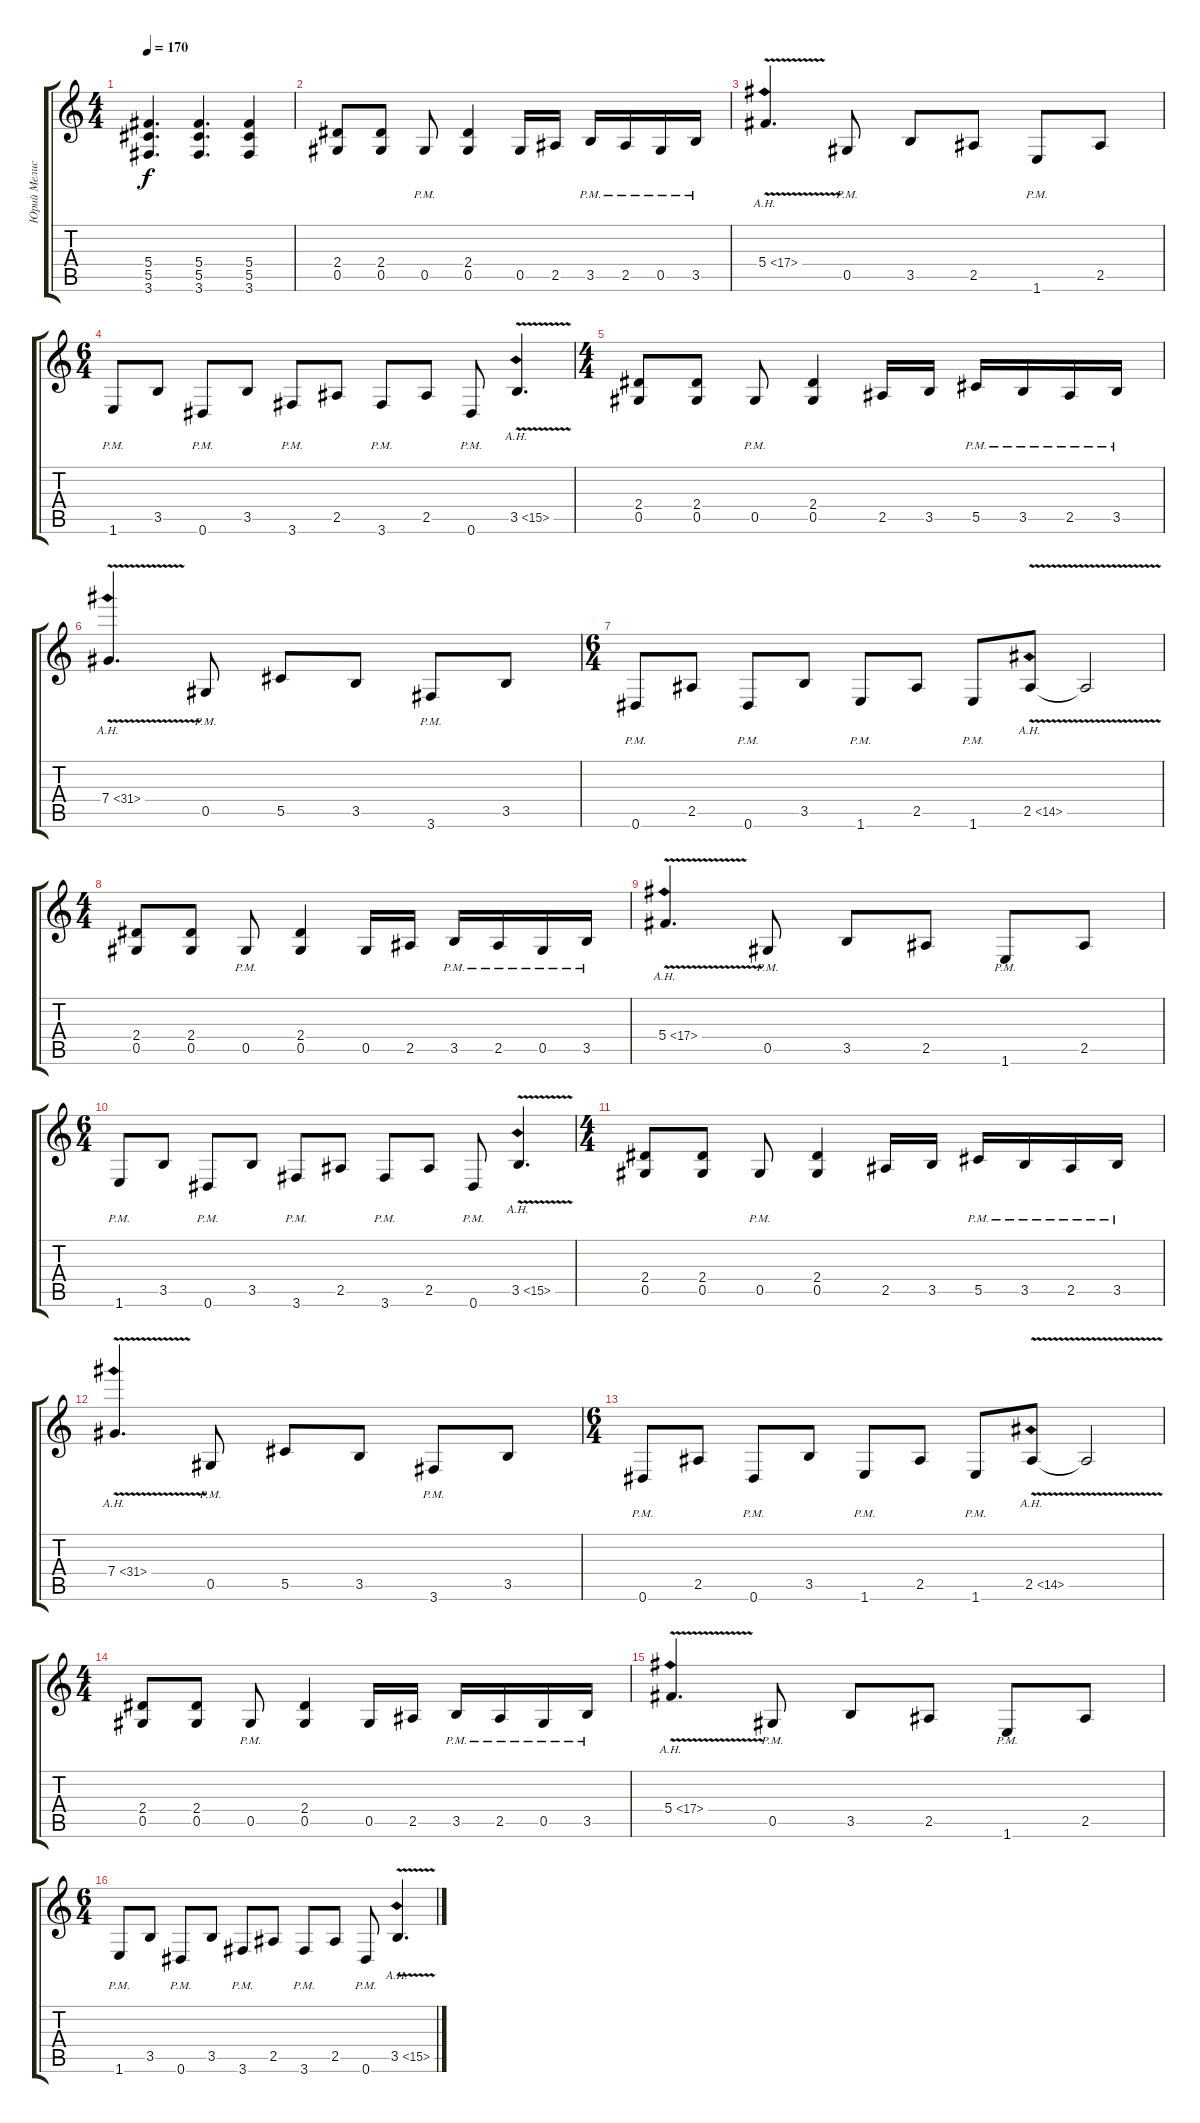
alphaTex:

\track ("Юрий Мелисов" "Юрий Мелис") {instrument distortionguitar}
\staff {score tabs}
\tuning (Eb4 Bb3 Gb3 Db3 Ab2 Eb2) {hide}
\ts (4 4)
\tempo 170
\clef g2
\ks c
(5.4 5.5 3.6).4{d dy f} (5.4 5.5 3.6).4{d} (5.4 5.5 3.6).4 |
(2.4 0.5).8 (2.4 0.5).8 0.5{pm}.8 (2.4 0.5).4 0.5.16 2.5.16 3.5{pm}.16 2.5{pm}.16 0.5{pm}.16 3.5{pm}.16 |
5.4{ah 12 v}.4{d} 0.5{pm}.8 3.5.8 2.5.8 1.6{pm}.8 2.5.8 |
\ts (6 4)
1.6{pm}.8 3.5.8 0.6{pm}.8 3.5.8 3.6{pm}.8 2.5.8 3.6{pm}.8 2.5.8 0.6{pm}.8 3.5{ah 12 v}.4{d} |
\ts (4 4)
(2.4 0.5).8 (2.4 0.5).8 0.5{pm}.8 (2.4 0.5).4 2.5.16 3.5.16 5.5{pm}.16 3.5{pm}.16 2.5{pm}.16 3.5{pm}.16 |
7.4{ah 24 v}.4{d} 0.5{pm}.8 5.5.8 3.5.8 3.6{pm}.8 3.5.8 |
\ts (6 4)
0.6{pm}.8 2.5.8 0.6{pm}.8 3.5.8 1.6{pm}.8 2.5.8 1.6{pm}.8 2.5{ah 12 v}.8 2.5{t}.2 |
\ts (4 4)
(2.4 0.5).8 (2.4 0.5).8 0.5{pm}.8 (2.4 0.5).4 0.5.16 2.5.16 3.5{pm}.16 2.5{pm}.16 0.5{pm}.16 3.5{pm}.16 |
5.4{ah 12 v}.4{d} 0.5{pm}.8 3.5.8 2.5.8 1.6{pm}.8 2.5.8 |
\ts (6 4)
1.6{pm}.8 3.5.8 0.6{pm}.8 3.5.8 3.6{pm}.8 2.5.8 3.6{pm}.8 2.5.8 0.6{pm}.8 3.5{ah 12 v}.4{d} |
\ts (4 4)
(2.4 0.5).8 (2.4 0.5).8 0.5{pm}.8 (2.4 0.5).4 2.5.16 3.5.16 5.5{pm}.16 3.5{pm}.16 2.5{pm}.16 3.5{pm}.16 |
7.4{ah 24 v}.4{d} 0.5{pm}.8 5.5.8 3.5.8 3.6{pm}.8 3.5.8 |
\ts (6 4)
0.6{pm}.8 2.5.8 0.6{pm}.8 3.5.8 1.6{pm}.8 2.5.8 1.6{pm}.8 2.5{ah 12 v}.8 2.5{t}.2 |
\ts (4 4)
(2.4 0.5).8 (2.4 0.5).8 0.5{pm}.8 (2.4 0.5).4 0.5.16 2.5.16 3.5{pm}.16 2.5{pm}.16 0.5{pm}.16 3.5{pm}.16 |
5.4{ah 12 v}.4{d} 0.5{pm}.8 3.5.8 2.5.8 1.6{pm}.8 2.5.8 |
\ts (6 4)
1.6{pm}.8 3.5.8 0.6{pm}.8 3.5.8 3.6{pm}.8 2.5.8 3.6{pm}.8 2.5.8 0.6{pm}.8 3.5{ah 12 v}.4{d}
